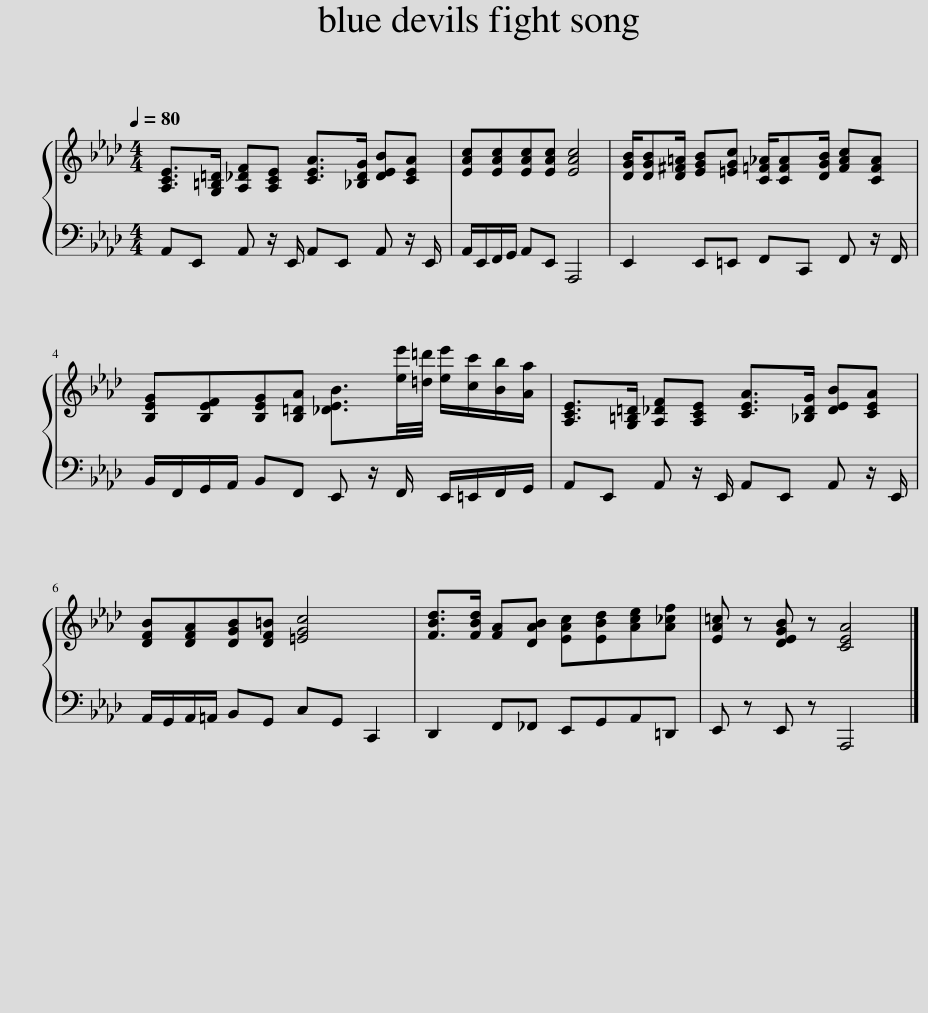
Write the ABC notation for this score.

X:1
%%score { 1 | 2 }
L:1/8
Q:1/4=80
M:4/4
I:linebreak $
K:Ab
V:1 treble
V:2 bass
V:1
 [A,CE]>[G,=B,=D] [A,_DF][A,CE] [CEA]>[_B,DG] [DEB][CEA] | [EAc][EAc][EAc][EAc] [EAc]4 | [DGB]/[DGB][D^F=A]/ [EGB][=EGc] [C=F_A]/[CFA][DGB]/ [FAc][CFA] |$ [B,EG][B,EF][B,EG][B,=DA] [_DEB]3/2[ee']/4[=d=d']/4 [ee']/[cc']/[Bb]/[Aa]/ | [A,CE]>[G,=B,=D] [A,_DF][A,CE] [CEA]>[_B,DG] [DEB][CEA] |$ %5
 [DFB][DFA][DGB][DF=B] [=EGc]4 | [FBd]>[FBd] [FA][DAB] [EAc][EBd][Ace][A_cf] | [EA=c] z [DEGB] z [CEA]4 |] %8
V:2
 A,,E,, A,, z/ E,,/ A,,E,, A,, z/ E,,/ | A,,/E,,/F,,/G,,/ A,,E,, A,,,4 | E,,2 E,,=E,, F,,C,, F,, z/ F,,/ |$ B,,/F,,/G,,/A,,/ B,,F,, E,, z/ F,,/ E,,/=E,,/F,,/G,,/ | A,,E,, A,, z/ E,,/ A,,E,, A,, z/ E,,/ |$ %5
 A,,/G,,/A,,/=A,,/ B,,G,, C,G,, C,,2 | D,,2 F,,_F,, E,,G,,A,,=D,, | E,, z E,, z A,,,4 |] %8
